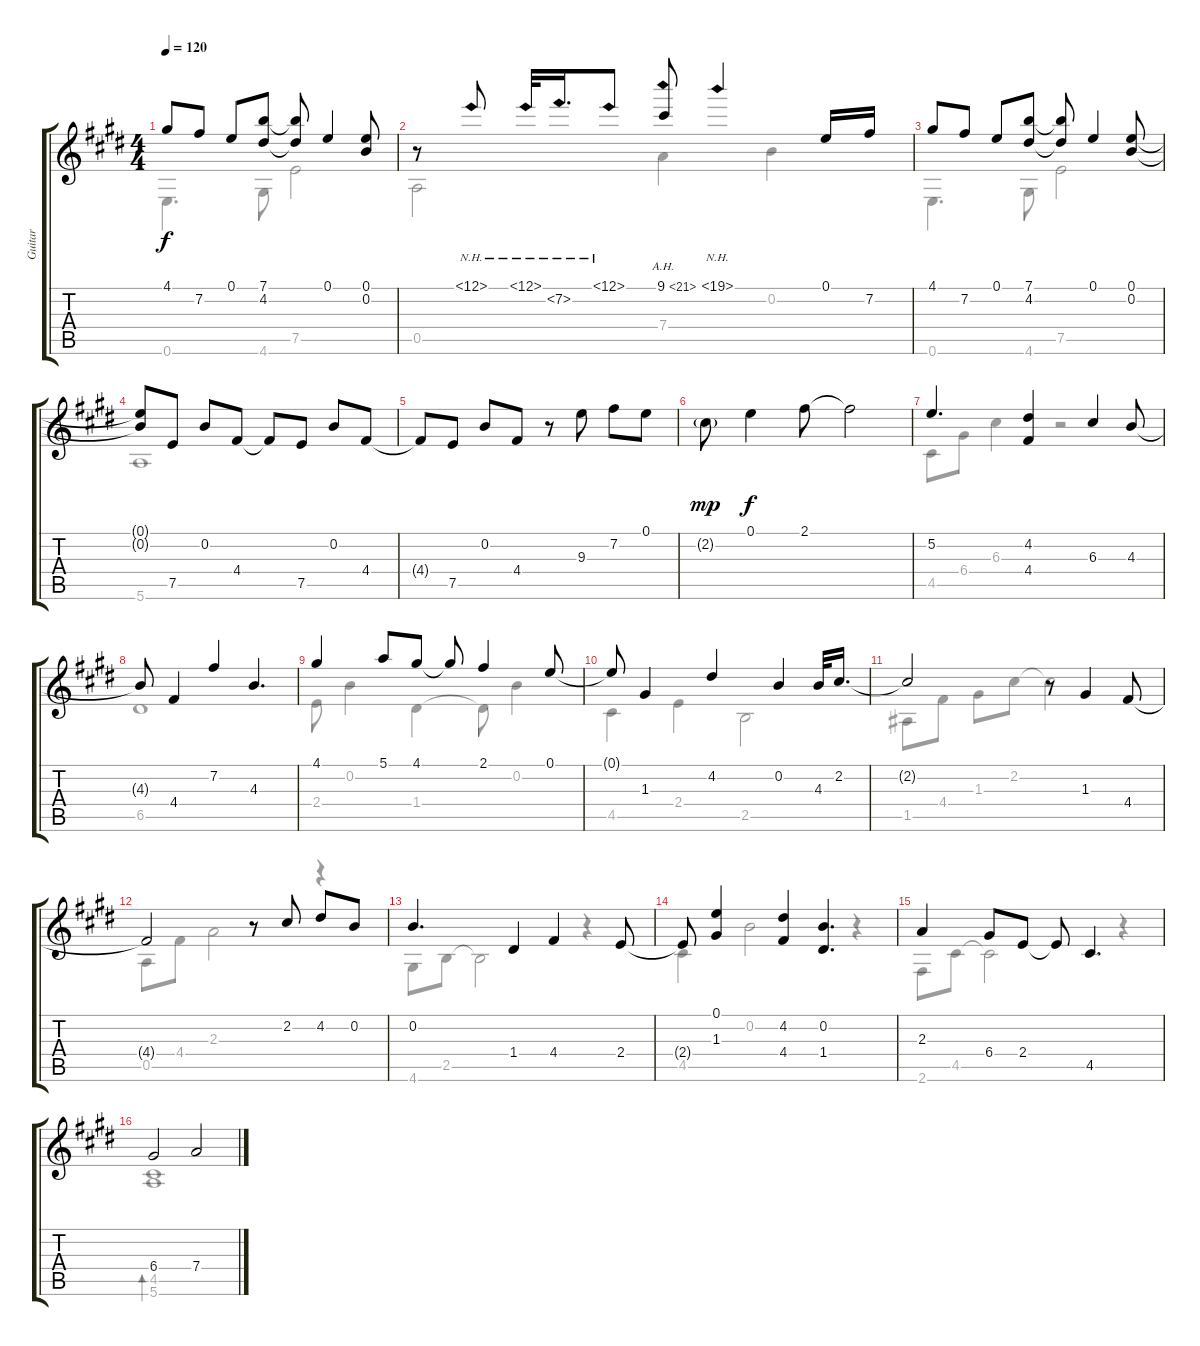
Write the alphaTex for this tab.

\track ("Guitar" "Guitar") {instrument acousticguitarnylon}
\staff {score tabs}
\tuning (E4 B3 G3 D3 A2 E2) {hide}
\voice
\ts (4 4)
\tempo 120
\clef g2
\ks e
4.1.8{dy f} 7.2.8 0.1.8 (7.1 4.2).8 (7.1{t} 4.2{t}).8 0.1.4 (0.1 0.2).8 |
r.8 12.1{nh}.8 12.1{nh}.32 7.2{nh}.16{d} 12.1{nh}.8 9.1{ah 12}.8 19.1{nh}.4 0.1.16 7.2.16 |
4.1.8 7.2.8 0.1.8 (7.1 4.2).8 (7.1{t} 4.2{t}).8 0.1.4 (0.1 0.2).8 |
(0.1{t} 0.2{t}).8 7.5.8 0.2.8 4.4.8 4.4{t}.8 7.5.8 0.2.8 4.4.8 |
4.4{t}.8 7.5.8 0.2.8 4.4.8 r.8 9.3.8 7.2.8 0.1.8 |
2.2{g}.8{dy mp} 0.1.4{dy f} 2.1.8 2.1{t}.2 |
5.2.4{d} (4.2 4.4).4 6.3.4 4.3.8 |
4.3{t}.8 4.4.4 7.2.4 4.3.4{d} |
4.1.4 5.1.8 4.1.8 4.1{t}.8 2.1.4 0.1.8 |
0.1{t}.8 1.3.4 4.2.4 0.2.4 4.3.32 2.2.16{d} |
2.2{t}.2 r.8 1.3.4 4.4.8 |
4.4{t}.2 r.8 2.2.8 4.2.8 0.2.8 |
0.2.4{d} 1.4.4 4.4.4 2.4.8 |
2.4{t}.8 (0.1 1.3).4 (4.2 4.4).4 (0.2 1.4).4{d} |
2.3.4 6.4.8 2.4.8 2.4{t}.8 4.5.4{d} |
6.4.2 7.4.2
\voice
\clef g2
\ottava regular
\simile none
\ks e
0.6.4{d dy f} 4.6.8 7.5.2 |
0.5.2 7.4.4 0.2.4 |
0.6.4{d} 4.6.8 7.5.2 |
5.6.1 |
|
|
4.5.8 6.4.8 6.3.4 r.2 |
6.5.1 |
2.4.8 0.2.4 1.4.4 1.4{t}.8 0.2.4 |
4.5.4 2.4.4 2.5.2 |
1.5.8 4.4.8 1.3.8 2.2.8 2.2{t}.2 |
0.5.8 4.4.8 2.3.2 r.4 |
4.6.8 2.5.8 2.5{t}.2 r.4 |
4.5.4 0.2.2 r.4 |
2.6.8 4.5.8 4.5{t}.2 r.4 |
(4.5 5.6).1{bd 60}
